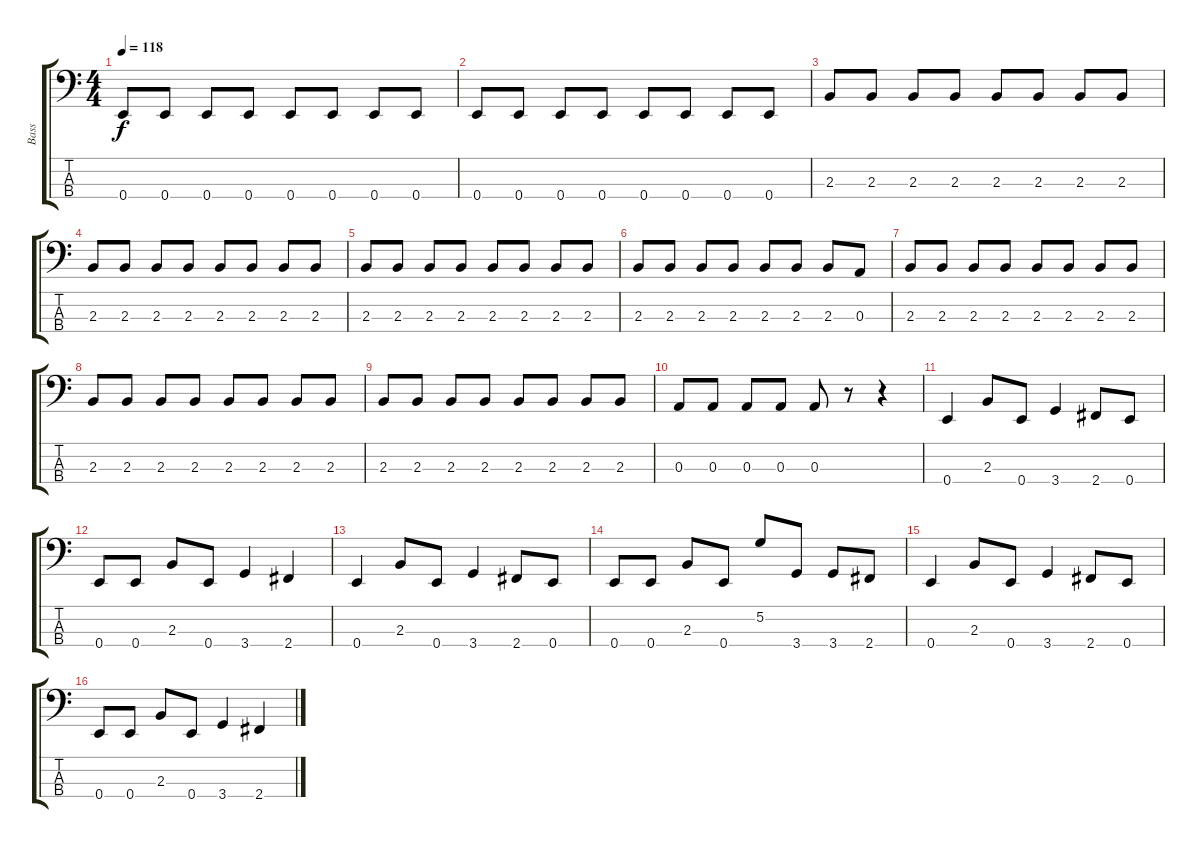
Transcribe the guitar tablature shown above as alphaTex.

\track ("Bass" "Bass") {instrument electricbassfinger}
\staff {score tabs}
\tuning (G2 D2 A1 E1) {hide}
\ts (4 4)
\tempo 118
\clef f4
\ks c
0.4.8{dy f} 0.4.8 0.4.8 0.4.8 0.4.8 0.4.8 0.4.8 0.4.8 |
0.4.8 0.4.8 0.4.8 0.4.8 0.4.8 0.4.8 0.4.8 0.4.8 |
2.3.8 2.3.8 2.3.8 2.3.8 2.3.8 2.3.8 2.3.8 2.3.8 |
2.3.8 2.3.8 2.3.8 2.3.8 2.3.8 2.3.8 2.3.8 2.3.8 |
2.3.8 2.3.8 2.3.8 2.3.8 2.3.8 2.3.8 2.3.8 2.3.8 |
2.3.8 2.3.8 2.3.8 2.3.8 2.3.8 2.3.8 2.3.8 0.3.8 |
2.3.8 2.3.8 2.3.8 2.3.8 2.3.8 2.3.8 2.3.8 2.3.8 |
2.3.8 2.3.8 2.3.8 2.3.8 2.3.8 2.3.8 2.3.8 2.3.8 |
2.3.8 2.3.8 2.3.8 2.3.8 2.3.8 2.3.8 2.3.8 2.3.8 |
0.3.8 0.3.8 0.3.8 0.3.8 0.3.8 r.8 r.4 |
0.4.4 2.3.8 0.4.8 3.4.4 2.4.8 0.4.8 |
0.4.8 0.4.8 2.3.8 0.4.8 3.4.4 2.4.4 |
0.4.4 2.3.8 0.4.8 3.4.4 2.4.8 0.4.8 |
0.4.8 0.4.8 2.3.8 0.4.8 5.2.8 3.4.8 3.4.8 2.4.8 |
0.4.4 2.3.8 0.4.8 3.4.4 2.4.8 0.4.8 |
0.4.8 0.4.8 2.3.8 0.4.8 3.4.4 2.4.4
